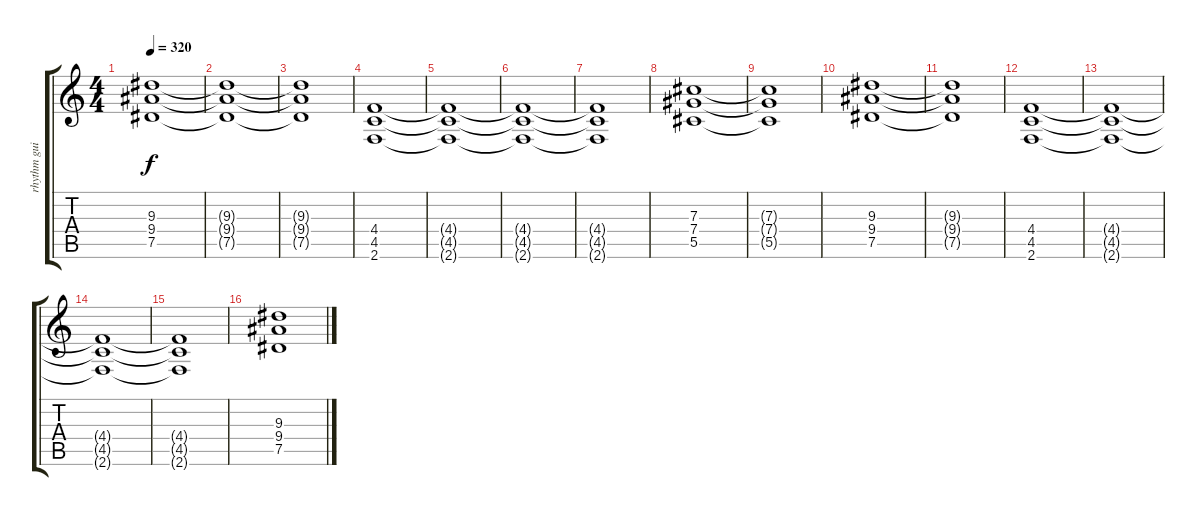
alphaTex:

\track ("rhythm guitar" "rhythm gui") {instrument distortionguitar}
\staff {score tabs}
\tuning (Eb4 Bb3 Gb3 Db3 Ab2 Eb2) {hide}
\ts (4 4)
\tempo 320
\clef g2
\ks c
(9.3{t} 9.4{t} 7.5{t}).1{dy f} |
(9.3{t} 9.4{t} 7.5{t}).1 |
(9.3{t} 9.4{t} 7.5{t}).1 |
(4.4 4.5 2.6).1 |
(4.4{t} 4.5{t} 2.6{t}).1 |
(4.4{t} 4.5{t} 2.6{t}).1 |
(4.4{t} 4.5{t} 2.6{t}).1 |
(7.3 7.4 5.5).1 |
(7.3{t} 7.4{t} 5.5{t}).1 |
(9.3 9.4 7.5).1 |
(9.3{t} 9.4{t} 7.5{t}).1 |
(4.4 4.5 2.6).1 |
(4.4{t} 4.5{t} 2.6{t}).1 |
(4.4{t} 4.5{t} 2.6{t}).1 |
(4.4{t} 4.5{t} 2.6{t}).1 |
(9.3 9.4 7.5).1
